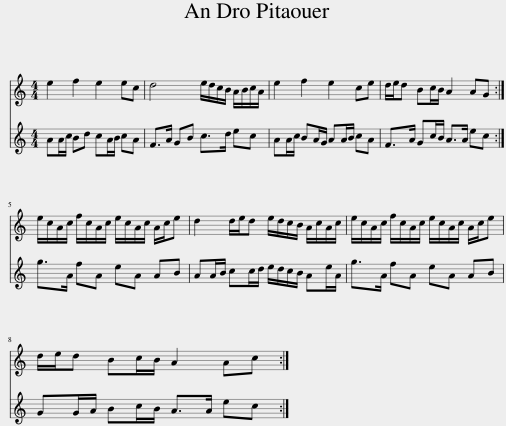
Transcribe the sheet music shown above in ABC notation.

X:1
%%score 1 2
L:1/8
M:4/4
I:linebreak $
K:C
V:1 treble
V:2 treble
V:1
 e2 f2 e2 ec | d4 e/d/c/B/ A/B/c/A/ | e2 f2 e2 ce | d/e/d Bc/B/ A2 AG :|$ e/c/A/c/ f/c/A/c/ e/c/A/c/ A/c/e | %5
 d2 d/e/d e/d/c/B/ A/c/A/c/ | e/c/A/c/ f/c/A/c/ e/c/A/c/ A/c/e |$ d/e/d Bc/B/ A2 Ac :| %8
V:2
 AA/c/ Bd cA/B/ cA | F>A GB c>d ec | AA/c/ BA/G/ AA/B/ cA | F>A Gc/B/ A>A ec :|$ g>A fA eA AB | %5
 AA/B/ cc/d/ e/d/c/B/ Ae/A/ | g>A fA eA AB |$ GG/A/ Bc/B/ A>A ec :| %8
